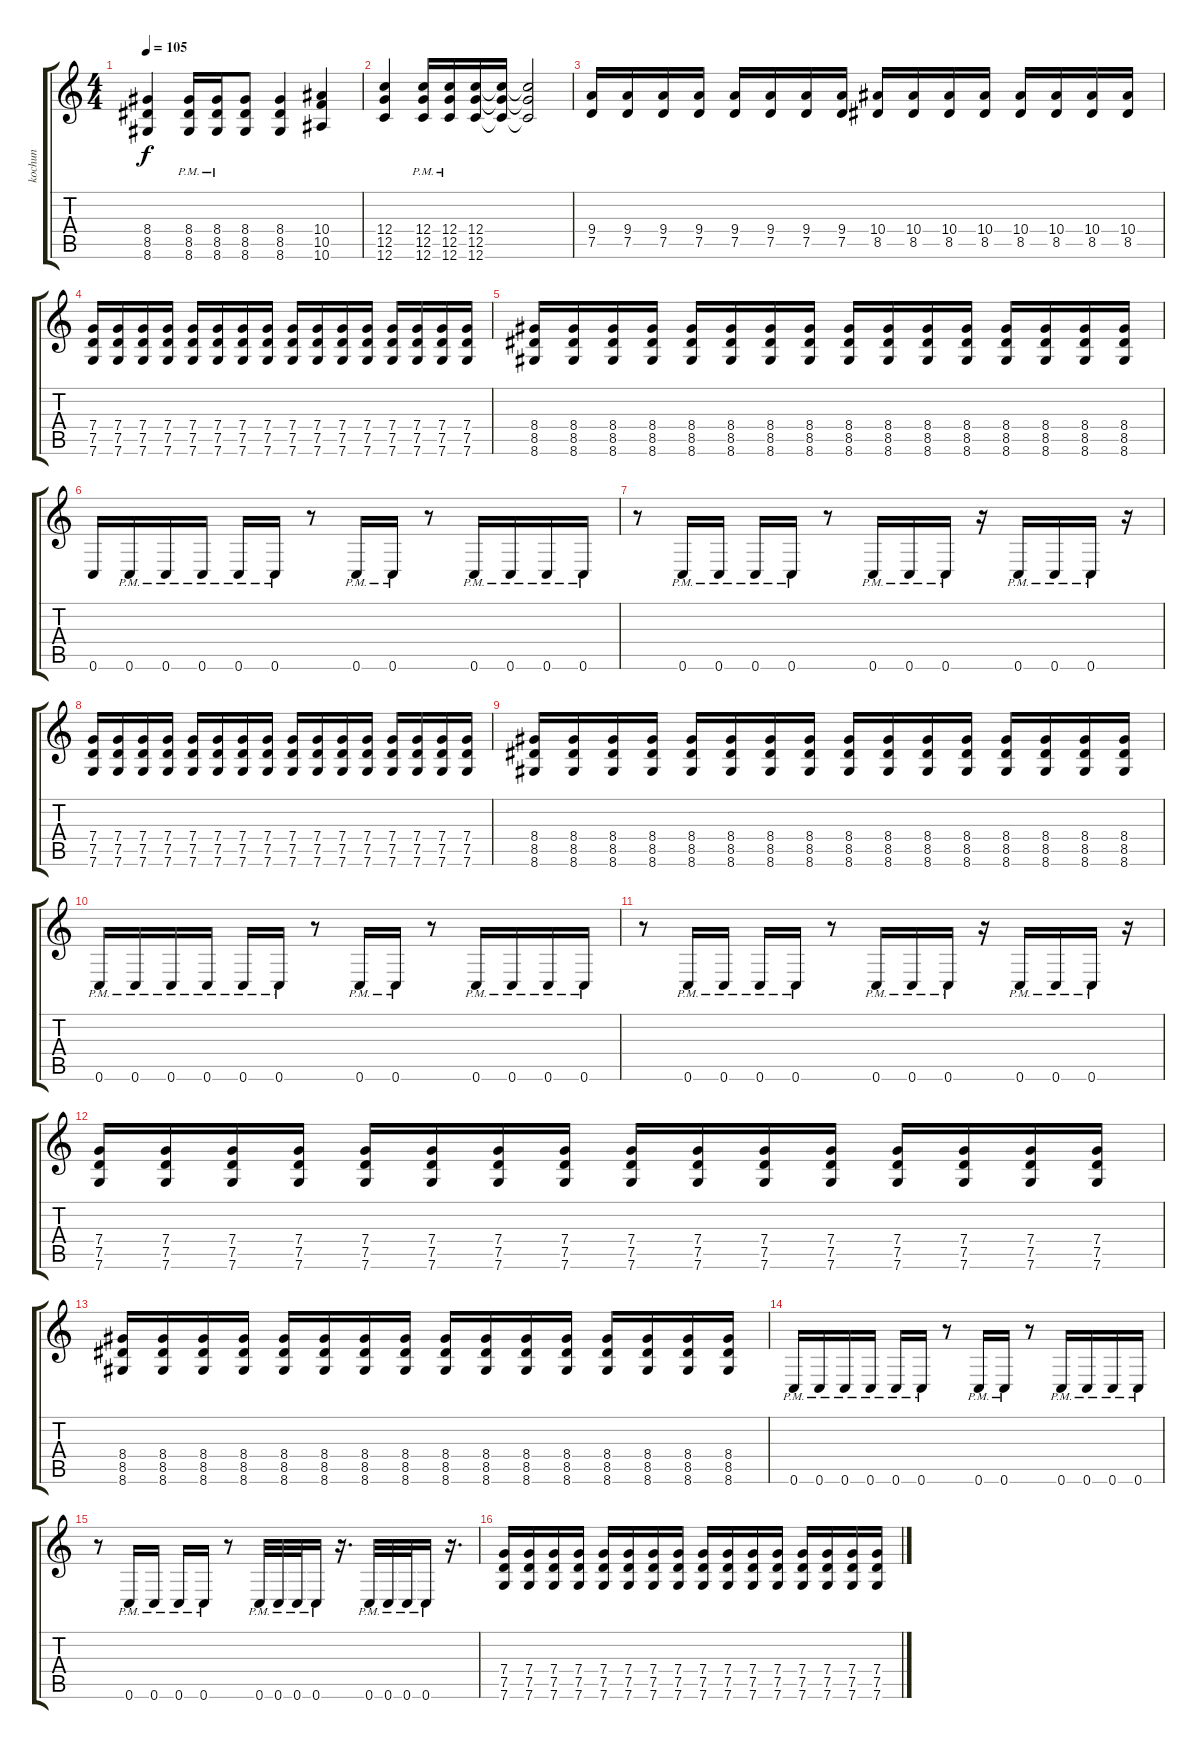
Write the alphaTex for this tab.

\track ("kochun" "kochun") {instrument overdrivenguitar}
\staff {score tabs}
\tuning (D4 A3 F3 C3 G2 C2) {hide}
\ts (4 4)
\tempo 105
\clef g2
\ks c
(8.4 8.5 8.6).4{dy f} (8.4{pm} 8.5{pm} 8.6).16 (8.4{pm} 8.5{pm} 8.6{pm}).16 (8.4 8.5 8.6).8 (8.4 8.5 8.6).4 (10.4 10.5 10.6).4 |
(12.4 12.5 12.6).4 (12.4{pm} 12.5{pm} 12.6).16 (12.4{pm} 12.5{pm} 12.6{pm}).16 (12.4 12.5 12.6).16 (12.4{t} 12.5{t} 12.6{t}).16 (12.4{t} 12.5{t} 12.6{t}).2 |
(9.4 7.5).16 (9.4 7.5).16 (9.4 7.5).16 (9.4 7.5).16 (9.4 7.5).16 (9.4 7.5).16 (9.4 7.5).16 (9.4 7.5).16 (10.4 8.5).16 (10.4 8.5).16 (10.4 8.5).16 (10.4 8.5).16 (10.4 8.5).16 (10.4 8.5).16 (10.4 8.5).16 (10.4 8.5).16 |
(7.4 7.5 7.6).16 (7.4 7.5 7.6).16 (7.4 7.5 7.6).16 (7.4 7.5 7.6).16 (7.4 7.5 7.6).16 (7.4 7.5 7.6).16 (7.4 7.5 7.6).16 (7.4 7.5 7.6).16 (7.4 7.5 7.6).16 (7.4 7.5 7.6).16 (7.4 7.5 7.6).16 (7.4 7.5 7.6).16 (7.4 7.5 7.6).16 (7.4 7.5 7.6).16 (7.4 7.5 7.6).16 (7.4 7.5 7.6).16 |
(8.4 8.5 8.6).16 (8.4 8.5 8.6).16 (8.4 8.5 8.6).16 (8.4 8.5 8.6).16 (8.4 8.5 8.6).16 (8.4 8.5 8.6).16 (8.4 8.5 8.6).16 (8.4 8.5 8.6).16 (8.4 8.5 8.6).16 (8.4 8.5 8.6).16 (8.4 8.5 8.6).16 (8.4 8.5 8.6).16 (8.4 8.5 8.6).16 (8.4 8.5 8.6).16 (8.4 8.5 8.6).16 (8.4 8.5 8.6).16 |
0.6.16 0.6{pm}.16 0.6{pm}.16 0.6{pm}.16 0.6{pm}.16 0.6{pm}.16 r.8 0.6{pm}.16 0.6{pm}.16 r.8 0.6{pm}.16 0.6{pm}.16 0.6{pm}.16 0.6{pm}.16 |
r.8 0.6{pm}.16 0.6{pm}.16 0.6{pm}.16 0.6{pm}.16 r.8 0.6{pm}.16 0.6{pm}.16 0.6{pm}.16 r.16 0.6{pm}.16 0.6{pm}.16 0.6{pm}.16 r.16 |
(7.4 7.5 7.6).16 (7.4 7.5 7.6).16 (7.4 7.5 7.6).16 (7.4 7.5 7.6).16 (7.4 7.5 7.6).16 (7.4 7.5 7.6).16 (7.4 7.5 7.6).16 (7.4 7.5 7.6).16 (7.4 7.5 7.6).16 (7.4 7.5 7.6).16 (7.4 7.5 7.6).16 (7.4 7.5 7.6).16 (7.4 7.5 7.6).16 (7.4 7.5 7.6).16 (7.4 7.5 7.6).16 (7.4 7.5 7.6).16 |
(8.4 8.5 8.6).16 (8.4 8.5 8.6).16 (8.4 8.5 8.6).16 (8.4 8.5 8.6).16 (8.4 8.5 8.6).16 (8.4 8.5 8.6).16 (8.4 8.5 8.6).16 (8.4 8.5 8.6).16 (8.4 8.5 8.6).16 (8.4 8.5 8.6).16 (8.4 8.5 8.6).16 (8.4 8.5 8.6).16 (8.4 8.5 8.6).16 (8.4 8.5 8.6).16 (8.4 8.5 8.6).16 (8.4 8.5 8.6).16 |
0.6{pm}.16 0.6{pm}.16 0.6{pm}.16 0.6{pm}.16 0.6{pm}.16 0.6{pm}.16 r.8 0.6{pm}.16 0.6{pm}.16 r.8 0.6{pm}.16 0.6{pm}.16 0.6{pm}.16 0.6{pm}.16 |
r.8 0.6{pm}.16 0.6{pm}.16 0.6{pm}.16 0.6{pm}.16 r.8 0.6{pm}.16 0.6{pm}.16 0.6{pm}.16 r.16 0.6{pm}.16 0.6{pm}.16 0.6{pm}.16 r.16 |
(7.4 7.5 7.6).16 (7.4 7.5 7.6).16 (7.4 7.5 7.6).16 (7.4 7.5 7.6).16 (7.4 7.5 7.6).16 (7.4 7.5 7.6).16 (7.4 7.5 7.6).16 (7.4 7.5 7.6).16 (7.4 7.5 7.6).16 (7.4 7.5 7.6).16 (7.4 7.5 7.6).16 (7.4 7.5 7.6).16 (7.4 7.5 7.6).16 (7.4 7.5 7.6).16 (7.4 7.5 7.6).16 (7.4 7.5 7.6).16 |
(8.4 8.5 8.6).16 (8.4 8.5 8.6).16 (8.4 8.5 8.6).16 (8.4 8.5 8.6).16 (8.4 8.5 8.6).16 (8.4 8.5 8.6).16 (8.4 8.5 8.6).16 (8.4 8.5 8.6).16 (8.4 8.5 8.6).16 (8.4 8.5 8.6).16 (8.4 8.5 8.6).16 (8.4 8.5 8.6).16 (8.4 8.5 8.6).16 (8.4 8.5 8.6).16 (8.4 8.5 8.6).16 (8.4 8.5 8.6).16 |
0.6{pm}.16 0.6{pm}.16 0.6{pm}.16 0.6{pm}.16 0.6{pm}.16 0.6{pm}.16 r.8 0.6{pm}.16 0.6{pm}.16 r.8 0.6{pm}.16 0.6{pm}.16 0.6{pm}.16 0.6{pm}.16 |
r.8 0.6{pm}.16 0.6{pm}.16 0.6{pm}.16 0.6{pm}.16 r.8 0.6{pm}.32 0.6{pm}.32 0.6{pm}.32 0.6{pm}.16 r.16{d} 0.6{pm}.32 0.6{pm}.32 0.6{pm}.32 0.6{pm}.16 r.16{d} |
(7.4 7.5 7.6).16 (7.4 7.5 7.6).16 (7.4 7.5 7.6).16 (7.4 7.5 7.6).16 (7.4 7.5 7.6).16 (7.4 7.5 7.6).16 (7.4 7.5 7.6).16 (7.4 7.5 7.6).16 (7.4 7.5 7.6).16 (7.4 7.5 7.6).16 (7.4 7.5 7.6).16 (7.4 7.5 7.6).16 (7.4 7.5 7.6).16 (7.4 7.5 7.6).16 (7.4 7.5 7.6).16 (7.4 7.5 7.6).16
